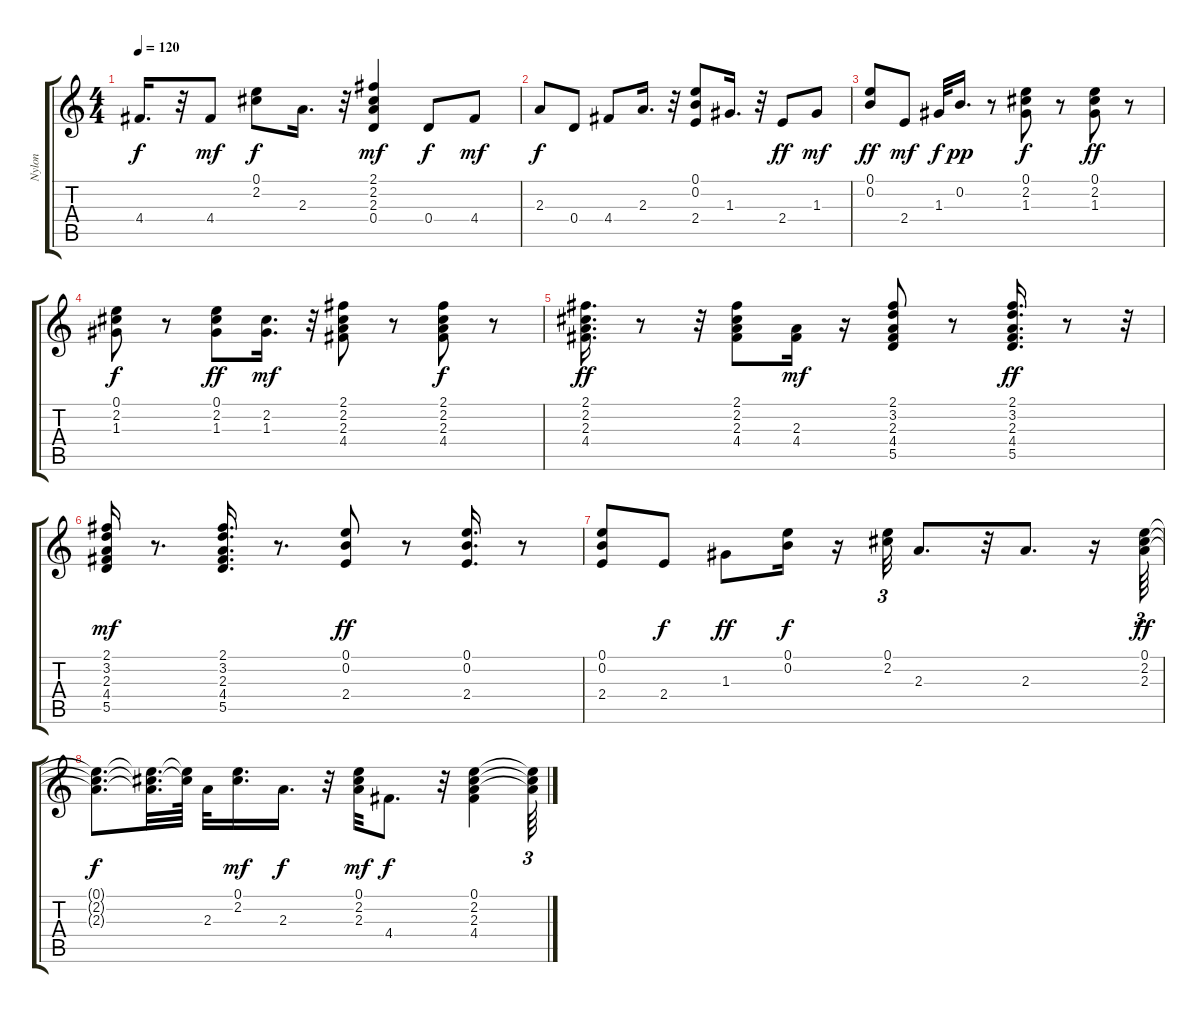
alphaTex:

\track ("Nylon" "Nylon") {instrument acousticguitarnylon}
\staff {score tabs}
\tuning (E4 B3 G3 D3 A2 E2) {hide}
\ts (4 4)
\tempo 120
\clef g2
\ks c
4.4.16{d dy f} r.32 4.4.8{dy mf} (0.1 2.2).8{dy f} 2.3.16{d} r.32 (2.1 2.2 2.3 0.4).4{dy mf} 0.4.8{dy f} 4.4.8{dy mf} |
2.3.8{dy f} 0.4.8 4.4.8 2.3.16{d} r.32 (0.1 0.2 2.4).8 1.3.16{d} r.32 2.4.8{dy ff} 1.3.8{dy mf} |
(0.1 0.2).8{dy ff} 2.4.8{dy mf} 1.3.32{dy f} 0.2.16{d dy pp} r.8 (0.1 2.2 1.3).8{dy f} r.8 (0.1 2.2 1.3).8{dy ff} r.8 |
(0.1 2.2 1.3).8{dy f} r.8 (0.1 2.2 1.3).8{dy ff} (2.2 1.3).16{d dy mf} r.32 (2.1 2.2 2.3 4.4).8 r.8 (2.1 2.2 2.3 4.4).8{dy f} r.8 |
(2.1 2.2 2.3 4.4).16{d dy ff} r.8 r.32 (2.1 2.2 2.3 4.4).8 (2.3 4.4).16{dy mf} r.16 (2.1 3.2 2.3 4.4 5.5).8 r.8 (2.1 3.2 2.3 4.4 5.5).16{d dy ff} r.8 r.32 |
(2.1 3.2 2.3 4.4 5.5).16{dy mf} r.8{d} (2.1 3.2 2.3 4.4 5.5).16{d} r.8{d} (0.1 0.2 2.4).8{dy ff} r.8 (0.1 0.2 2.4).16{d} r.8 |
(0.1 0.2 2.4).8 2.4.8{dy f} 1.3.8{dy ff} (0.1 0.2).16{dy f} r.16 (0.1 2.2).32{tu (3 2)} 2.3.8{d} r.32 2.3.8{d} r.16 (0.1 2.2 2.3).64{tu (3 2) dy ff} |
(0.1{t} 2.2{t} 2.3{t}).8{d dy f} (0.1{t} 2.2{t} 2.3{t}).32{d} (0.1{t} 2.2{t}).64 2.3.32 (0.1 2.2).16{d dy mf} 2.3.16{d dy f} r.32 (0.1 2.2 2.3).32{dy mf} 4.4.8{d dy f} r.32 (0.1 2.2 2.3 4.4).4 (0.1{t} 2.2{t} 2.3{t}).64{tu (3 2)}
